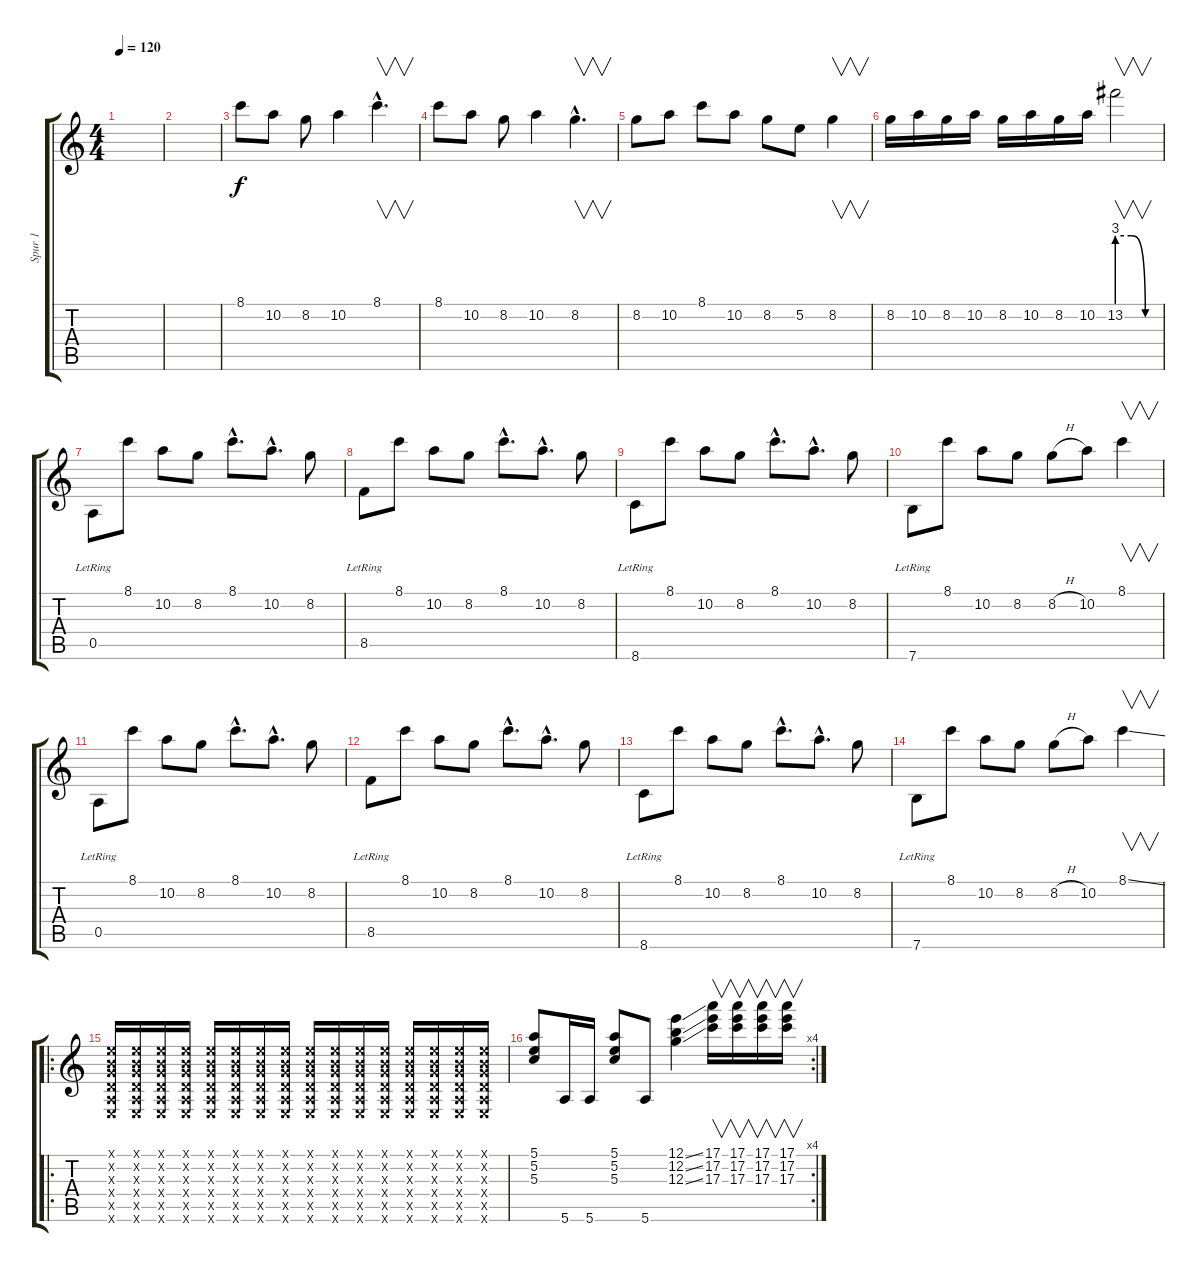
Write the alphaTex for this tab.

\track ("Spur 1" "Spur 1") {instrument overdrivenguitar}
\staff {score tabs}
\tuning (E4 B3 G3 D3 A2 E2) {hide}
\ts (4 4)
\tempo 120
\clef g2
\ks c
|
|
8.1.8 10.2.8 8.2.8 10.2.4 8.1{hac}.4{v d} |
8.1.8 10.2.8 8.2.8 10.2.4 8.2{hac}.4{v d} |
8.2.8 10.2.8 8.1.8 10.2.8 8.2.8 5.2.8 8.2.4{v} |
8.2.16 10.2.16 8.2.16 10.2.16 8.2.16 10.2.16 8.2.16 10.2.16 13.2{be (custom 0 12 20 12 40 0 60 0)}.2{v} |
0.5{lr}.8 8.1.8 10.2.8 8.2.8 8.1{hac}.8{d} 10.2{hac}.8{d} 8.2.8 |
8.5{lr}.8 8.1.8 10.2.8 8.2.8 8.1{hac}.8{d} 10.2{hac}.8{d} 8.2.8 |
8.6{lr}.8 8.1.8 10.2.8 8.2.8 8.1{hac}.8{d} 10.2{hac}.8{d} 8.2.8 |
7.6{lr}.8 8.1.8 10.2.8 8.2.8 8.2{h}.8 10.2.8 8.1.4{v} |
0.5{lr}.8 8.1.8 10.2.8 8.2.8 8.1{hac}.8{d} 10.2{hac}.8{d} 8.2.8 |
8.5{lr}.8 8.1.8 10.2.8 8.2.8 8.1{hac}.8{d} 10.2{hac}.8{d} 8.2.8 |
8.6{lr}.8 8.1.8 10.2.8 8.2.8 8.1{hac}.8{d} 10.2{hac}.8{d} 8.2.8 |
7.6{lr}.8 8.1.8 10.2.8 8.2.8 8.2{h}.8 10.2.8 8.1{ss}.4{v} |
\ro
(0.1{x} 0.2{x} 0.3{x} 0.4{x} 0.5{x} 0.6{x}).16 (0.1{x} 0.2{x} 0.3{x} 0.4{x} 0.5{x} 0.6{x}).16 (0.1{x} 0.2{x} 0.3{x} 0.4{x} 0.5{x} 0.6{x}).16 (0.1{x} 0.2{x} 0.3{x} 0.4{x} 0.5{x} 0.6{x}).16 (0.1{x} 0.2{x} 0.3{x} 0.4{x} 0.5{x} 0.6{x}).16 (0.1{x} 0.2{x} 0.3{x} 0.4{x} 0.5{x} 0.6{x}).16 (0.1{x} 0.2{x} 0.3{x} 0.4{x} 0.5{x} 0.6{x}).16 (0.1{x} 0.2{x} 0.3{x} 0.4{x} 0.5{x} 0.6{x}).16 (0.1{x} 0.2{x} 0.3{x} 0.4{x} 0.5{x} 0.6{x}).16 (0.1{x} 0.2{x} 0.3{x} 0.4{x} 0.5{x} 0.6{x}).16 (0.1{x} 0.2{x} 0.3{x} 0.4{x} 0.5{x} 0.6{x}).16 (0.1{x} 0.2{x} 0.3{x} 0.4{x} 0.5{x} 0.6{x}).16 (0.1{x} 0.2{x} 0.3{x} 0.4{x} 0.5{x} 0.6{x}).16 (0.1{x} 0.2{x} 0.3{x} 0.4{x} 0.5{x} 0.6{x}).16 (0.1{x} 0.2{x} 0.3{x} 0.4{x} 0.5{x} 0.6{x}).16 (0.1{x} 0.2{x} 0.3{x} 0.4{x} 0.5{x} 0.6{x}).16 |
\rc 4
(5.1 5.2 5.3).8 5.6.16 5.6.16 (5.1 5.2 5.3).8 5.6.8 (12.1{ss} 12.2{ss} 12.3{ss}).4 (17.1 17.2 17.3).16{v} (17.1 17.2 17.3).16{v} (17.1 17.2 17.3).16{v} (17.1 17.2 17.3).16{v}
